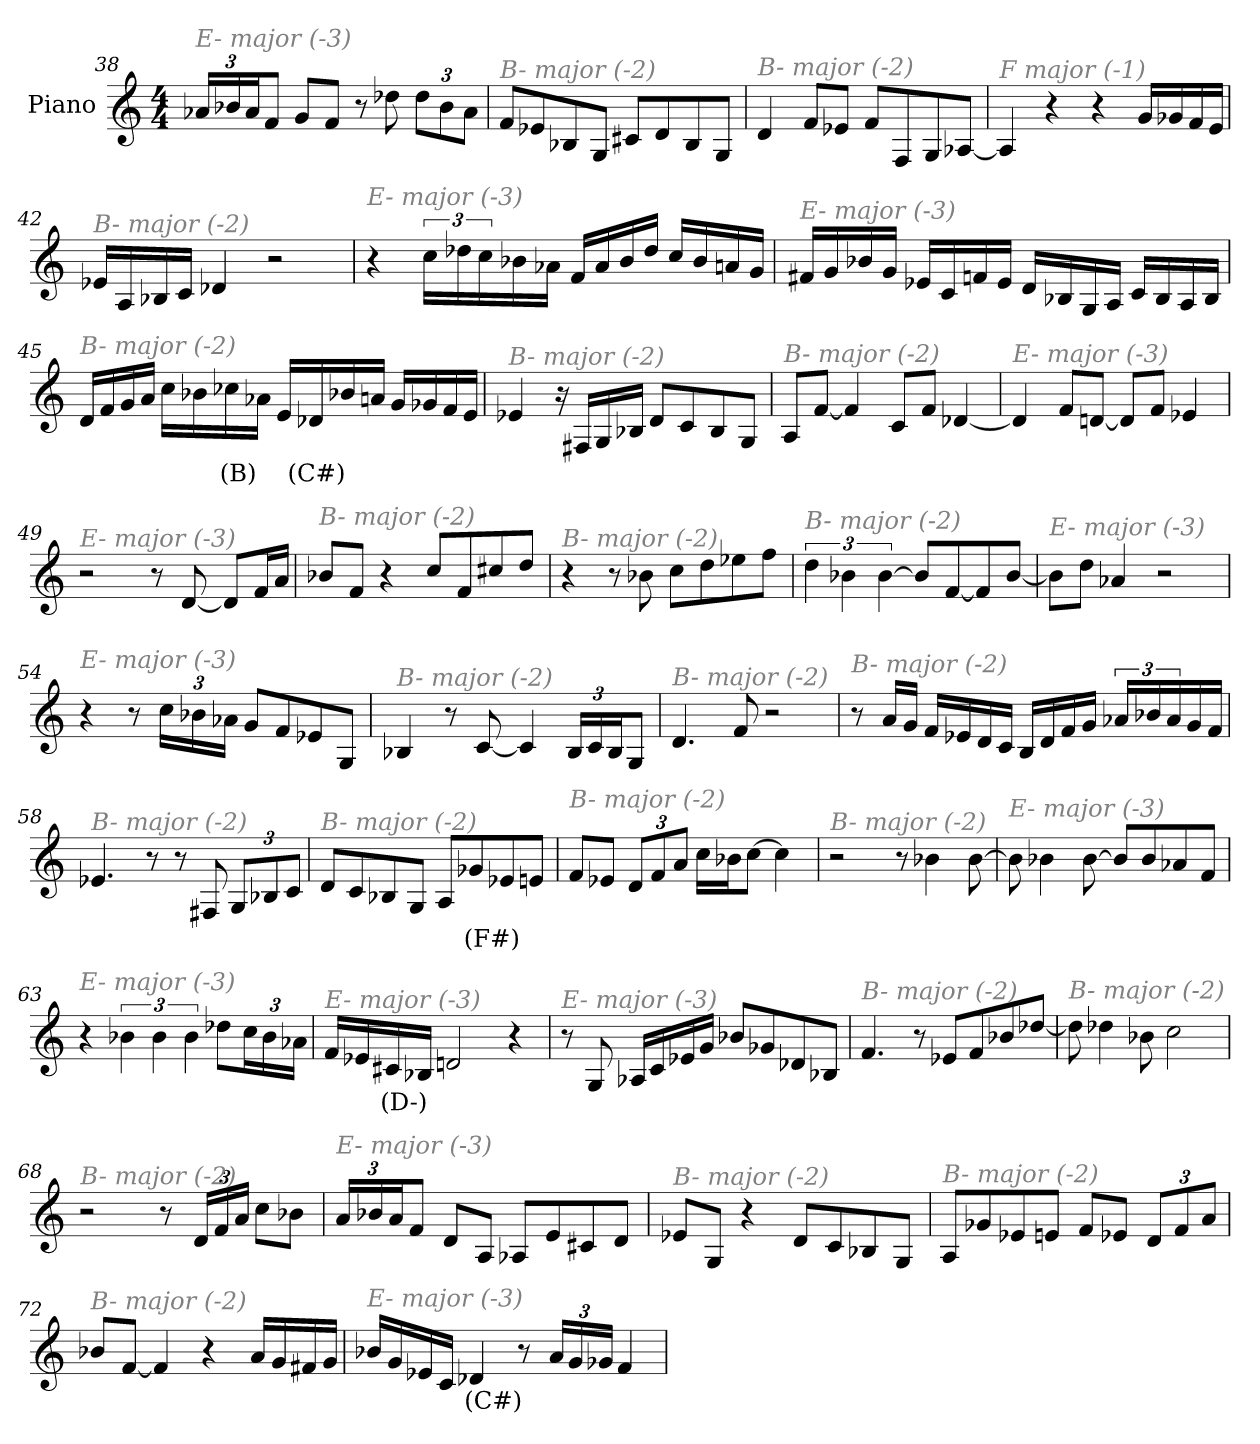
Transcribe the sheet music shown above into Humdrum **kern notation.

**kern	**text
*part1	*part1
*staff1	*staff1
*I"Piano	*
*I'Pno	*
*clefG2	*
*k[]	*
*M4/4	*
*Xbrackettup	*
=38	=38
!LO:TX:i:color=#808080:t=E- major (-3)	!
24a-X/LL	.
24b-X/	.
24a-/J	.
8f/J	.
8g/L	.
8f/J	.
8r	.
8dd-X\	.
12dd-\L	.
12b-\	.
12a-\J	.
=39	=39
!LO:TX:i:color=#808080:t=B- major (-2)	!
8f/L	.
8e-X/	.
8B-X/	.
8G/J	.
8c#X/L	.
8d/	.
8B-/	.
8G/J	.
=40	=40
!LO:TX:i:color=#808080:t=B- major (-2)	!
4d/	.
8f/L	.
8e-X/J	.
8f/L	.
8F/	.
8G/	.
[8A-X/J	.
!!LO:LB:g=z
=41	=41
!LO:TX:i:color=#808080:t=F major (-1)	!
4A-/]	.
4r	.
4r	.
16g/LL	.
16g-X/	.
16f/	.
16e/JJ	.
=42	=42
!LO:TX:i:color=#808080:t=B- major (-2)	!
16e-X/LL	.
16A/	.
16B-X/	.
16c/JJ	.
4d-X/	.
2r	.
=43	=43
!LO:TX:i:color=#808080:t=E- major (-3)	!
4r	.
*brackettup	*
24cc\LL	.
24dd-X\	.
24cc\	.
16b-X\	.
16a-X\JJ	.
16f/LL	.
16a-/	.
16b-/	.
16dd-/JJ	.
16cc/LL	.
16b-/	.
16an/	.
16g/JJ	.
!!LO:LB:g=z
=44	=44
!LO:TX:i:color=#808080:t=E- major (-3)	!
16f#Xi/LL	.
16g/	.
16b-X/	.
16g/JJ	.
16e-X/LL	.
16c/	.
16fn/	.
16e-/JJ	.
16d/LL	.
16B-X/	.
16G/	.
16A/JJ	.
16c/LL	.
16B-/	.
16A/	.
16B-/JJ	.
=45	=45
!LO:TX:i:color=#808080:t=B- major (-2)	!
16d/LL	.
16f/	.
16g/	.
16a/JJ	.
16cc\LL	.
16b-X\	.
16cc-Xj\	(B)
16a-X\JJ	.
16e/LL	.
16d-Xj/	(C#)
16b-X/	.
16an/JJ	.
16g/LL	.
16g-X/	.
16f/	.
16e/JJ	.
!!LO:LB:g=z
=46	=46
!LO:TX:i:color=#808080:t=B- major (-2)	!
4e-X/	.
16r	.
16F#X/LL	.
16G/	.
16B-X/JJ	.
8d/L	.
8c/	.
8B-/	.
8G/J	.
=47	=47
!LO:TX:i:color=#808080:t=B- major (-2)	!
8A/L	.
[8f/J	.
4f/]	.
8c/L	.
8f/J	.
[4d-X/	.
=48	=48
!LO:TX:i:color=#808080:t=E- major (-3)	!
4d-/]	.
8f/L	.
[8dn/J	.
8d/L]	.
8f/J	.
4e-X/	.
=49	=49
!LO:TX:i:color=#808080:t=E- major (-3)	!
2r	.
8r	.
[8d/	.
8d/L]	.
16f/L	.
16a/JJ	.
!!LO:LB:g=z
=50	=50
!LO:TX:i:color=#808080:t=B- major (-2)	!
8b-X/L	.
8f/J	.
4r	.
8cc/L	.
8f/	.
8cc#X/	.
8dd/J	.
=51	=51
!LO:TX:i:color=#808080:t=B- major (-2)	!
4r	.
8r	.
8b-X\	.
8cc\L	.
8dd\	.
8ee-X\	.
8ff\J	.
=52	=52
!LO:TX:i:color=#808080:t=B- major (-2)	!
6dd\	.
6b-X\	.
[6b-\	.
8b-/L]	.
[8f/	.
8f/]	.
[8b-/J	.
=53	=53
!LO:TX:i:color=#808080:t=E- major (-3)	!
8b-\L]	.
8dd\J	.
4a-X/	.
2r	.
!!LO:LB:g=z
=54	=54
!LO:TX:i:color=#808080:t=E- major (-3)	!
4r	.
8r	.
*Xbrackettup	*
24cc\LL	.
24b-X\	.
24a-X\JJ	.
8g/L	.
8f/	.
8e-X/	.
8G/J	.
=55	=55
!LO:TX:i:color=#808080:t=B- major (-2)	!
4B-X/	.
8r	.
[8c/	.
4c/]	.
24B-/LL	.
24c/	.
24B-/J	.
8G/J	.
=56	=56
!LO:TX:i:color=#808080:t=B- major (-2)	!
4.d/	.
8f/	.
2r	.
!!LO:LB:g=z
=57	=57
!LO:TX:i:color=#808080:t=B- major (-2)	!
8r	.
16a/LL	.
16g/JJ	.
16f/LL	.
16e-X/	.
16d/	.
16c/JJ	.
16B/LL	.
16d/	.
16f/	.
16g/JJ	.
*brackettup	*
24a-X/LL	.
24b-X/	.
24a-/	.
16g/	.
16f/JJ	.
=58	=58
!LO:TX:i:color=#808080:t=B- major (-2)	!
4.e-X/	.
8r	.
8r	.
8F#X/	.
*Xbrackettup	*
12G/L	.
12B-X/	.
12c/J	.
=59	=59
!LO:TX:i:color=#808080:t=B- major (-2)	!
8d/L	.
8c/	.
8B-X/	.
8G/J	.
8A/L	.
8g-Xj/	(F#)
8e-X/	.
8en/J	.
!!LO:LB:g=z
=60	=60
!LO:TX:i:color=#808080:t=B- major (-2)	!
8f/L	.
8e-X/J	.
12d/L	.
12f/	.
12a/J	.
16cc\LL	.
16b-X\J	.
[8cc\J	.
4cc\]	.
=61	=61
!LO:TX:i:color=#808080:t=B- major (-2)	!
2r	.
8r	.
4b-X\	.
[8b-\	.
=62	=62
!LO:TX:i:color=#808080:t=E- major (-3)	!
8b-\]	.
4b-X\	.
[8b-\	.
8b-/L]	.
8b-/	.
8a-X/	.
8f/J	.
=63	=63
!LO:TX:i:color=#808080:t=E- major (-3)	!
4r	.
*brackettup	*
6b-X\	.
6b-\	.
6b-\	.
8dd-X\L	.
*Xbrackettup	*
24cc\L	.
24b-\	.
24a-X\JJ	.
!!LO:LB:g=z
=64	=64
!LO:TX:i:color=#808080:t=E- major (-3)	!
16f/LL	.
16e-X/	.
16c#Xj/	(D-)
16B-X/JJ	.
2dn/	.
4r	.
=65	=65
!LO:TX:i:color=#808080:t=E- major (-3)	!
8r	.
8G/	.
16A-X/LL	.
16c/	.
16e-X/	.
16g/JJ	.
8b-X/L	.
8g-X/	.
8d-X/	.
8B-X/J	.
=66	=66
!LO:TX:i:color=#808080:t=B- major (-2)	!
4.f/	.
8r	.
8e-X/L	.
8f/	.
8b-X/	.
[8dd-X/J	.
=67	=67
!LO:TX:i:color=#808080:t=B- major (-2)	!
8dd-\]	.
4dd-X\	.
8b-X\	.
2cc\	.
!!LO:LB:g=z
=68	=68
!LO:TX:i:color=#808080:t=B- major (-2)	!
2r	.
8r	.
24d/LL	.
24f/	.
24a/JJ	.
8cc\L	.
8b-X\J	.
=69	=69
!LO:TX:i:color=#808080:t=E- major (-3)	!
24a/LL	.
24b-X/	.
24a/J	.
8f/J	.
8d/L	.
8A/J	.
8A-X/L	.
8e/	.
8c#X/	.
8d/J	.
=70	=70
!LO:TX:i:color=#808080:t=B- major (-2)	!
8e-X/L	.
8G/J	.
4r	.
8d/L	.
8c/	.
8B-X/	.
8G/J	.
=71	=71
!LO:TX:i:color=#808080:t=B- major (-2)	!
8A/L	.
8g-X/	.
8e-X/	.
8en/J	.
8f/L	.
8e-X/J	.
12d/L	.
12f/	.
12a/J	.
!!LO:LB:g=z
=72	=72
!LO:TX:i:color=#808080:t=B- major (-2)	!
8b-X/L	.
[8f/J	.
4f/]	.
4r	.
16a/LL	.
16g/	.
16f#X/	.
16g/JJ	.
!!LO:PB:g=z
=73	=73
!LO:TX:i:color=#808080:t=E- major (-3)	!
16b-X/LL	.
16g/	.
16e-X/	.
16c/JJ	.
4d-Xj/	(C#)
8r	.
24a/LL	.
24g/	.
24g-X/JJ	.
4f/	.
=	=
*-	*-
